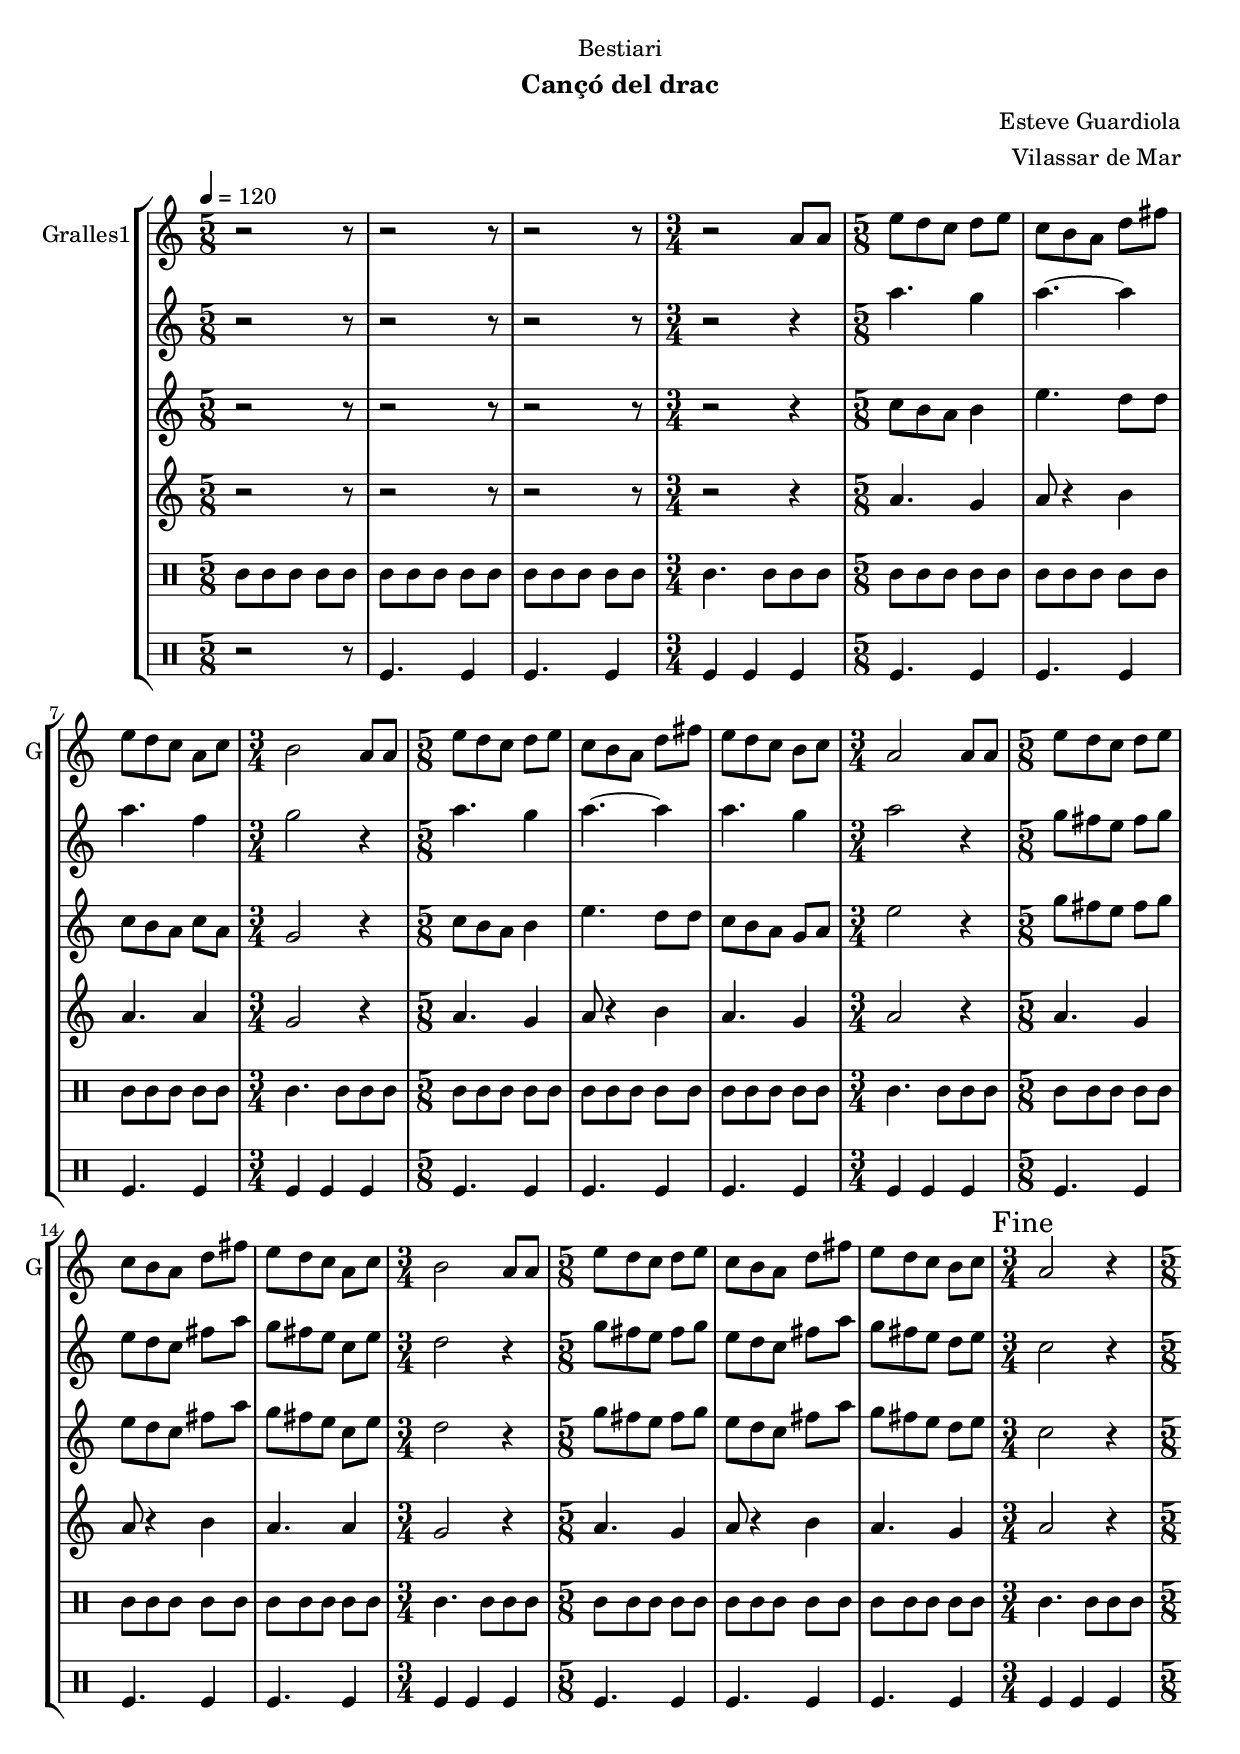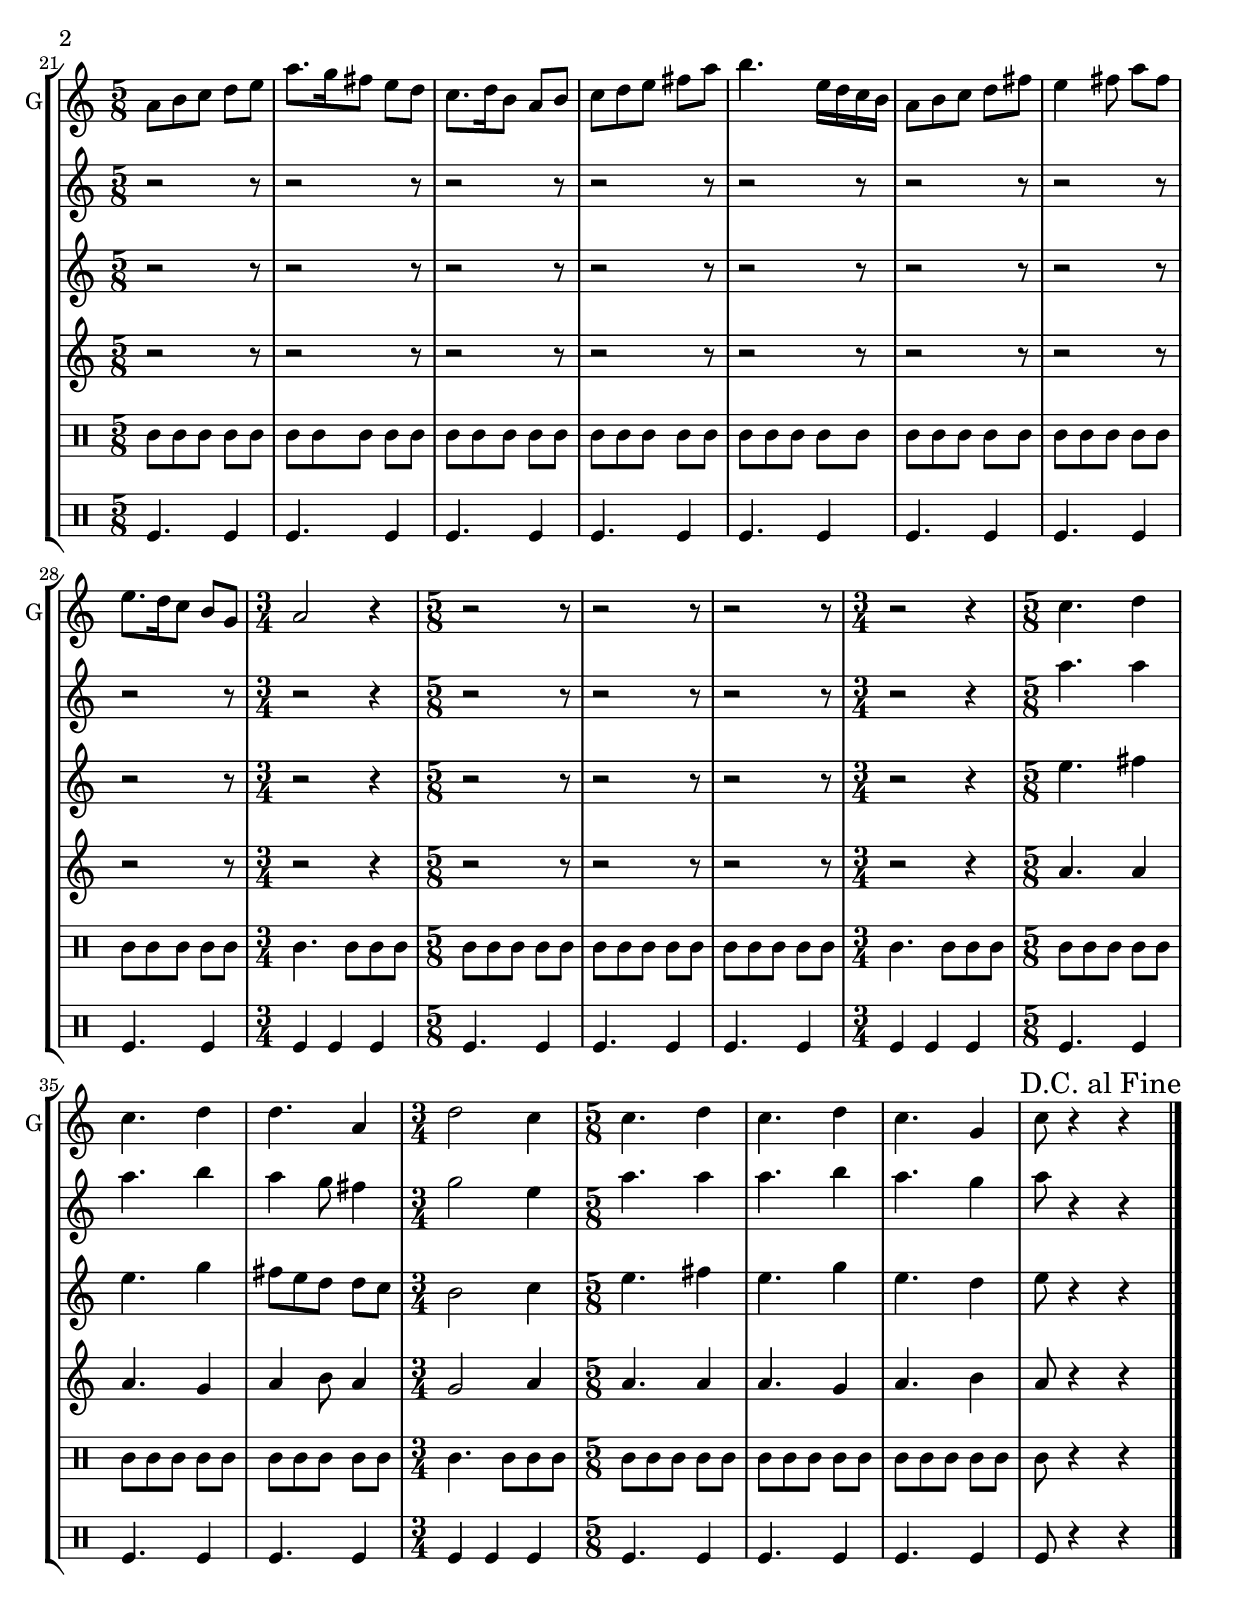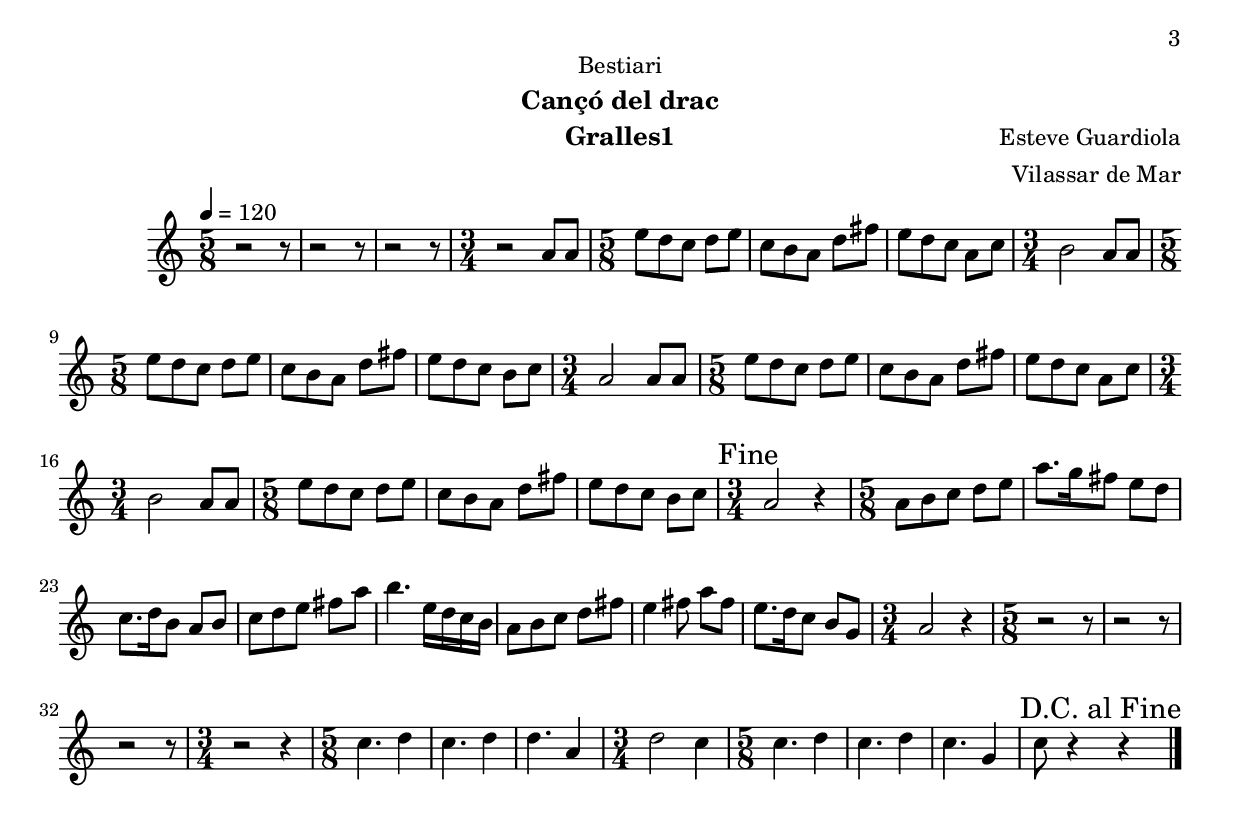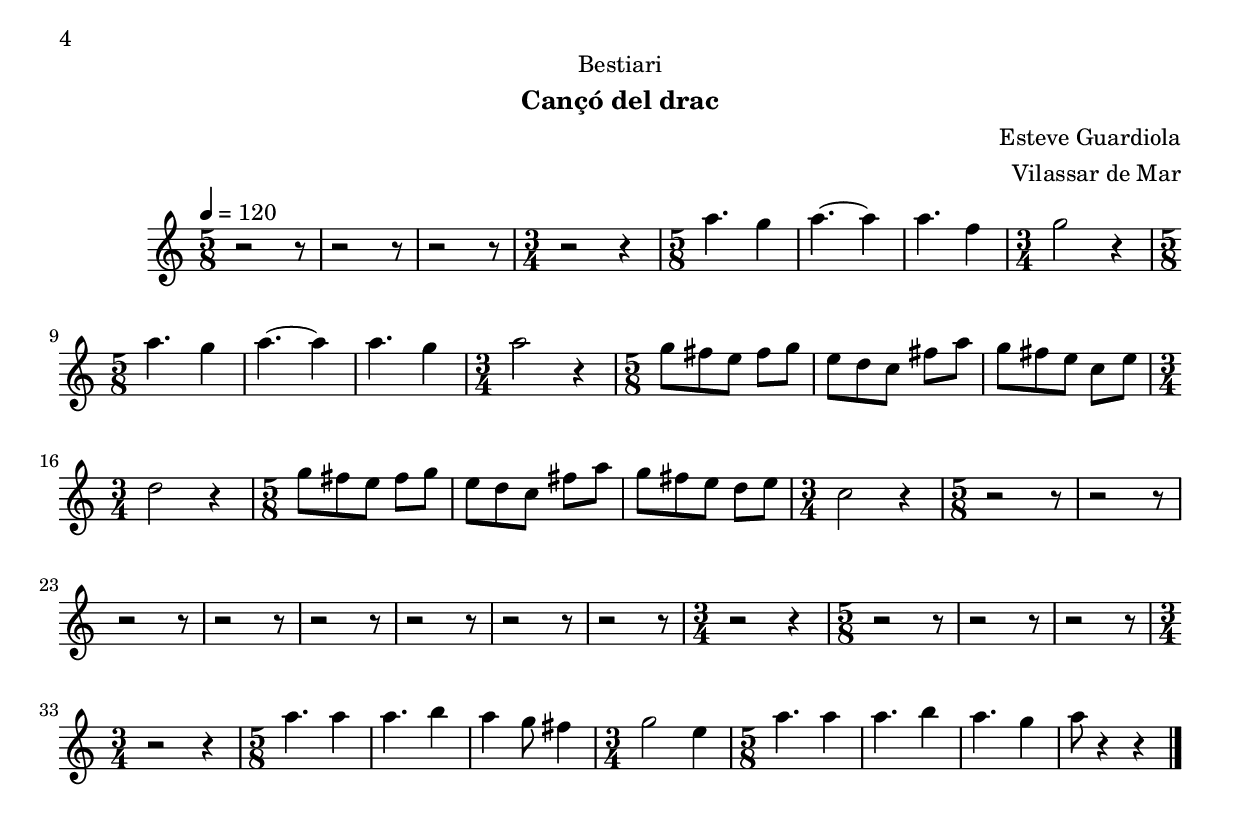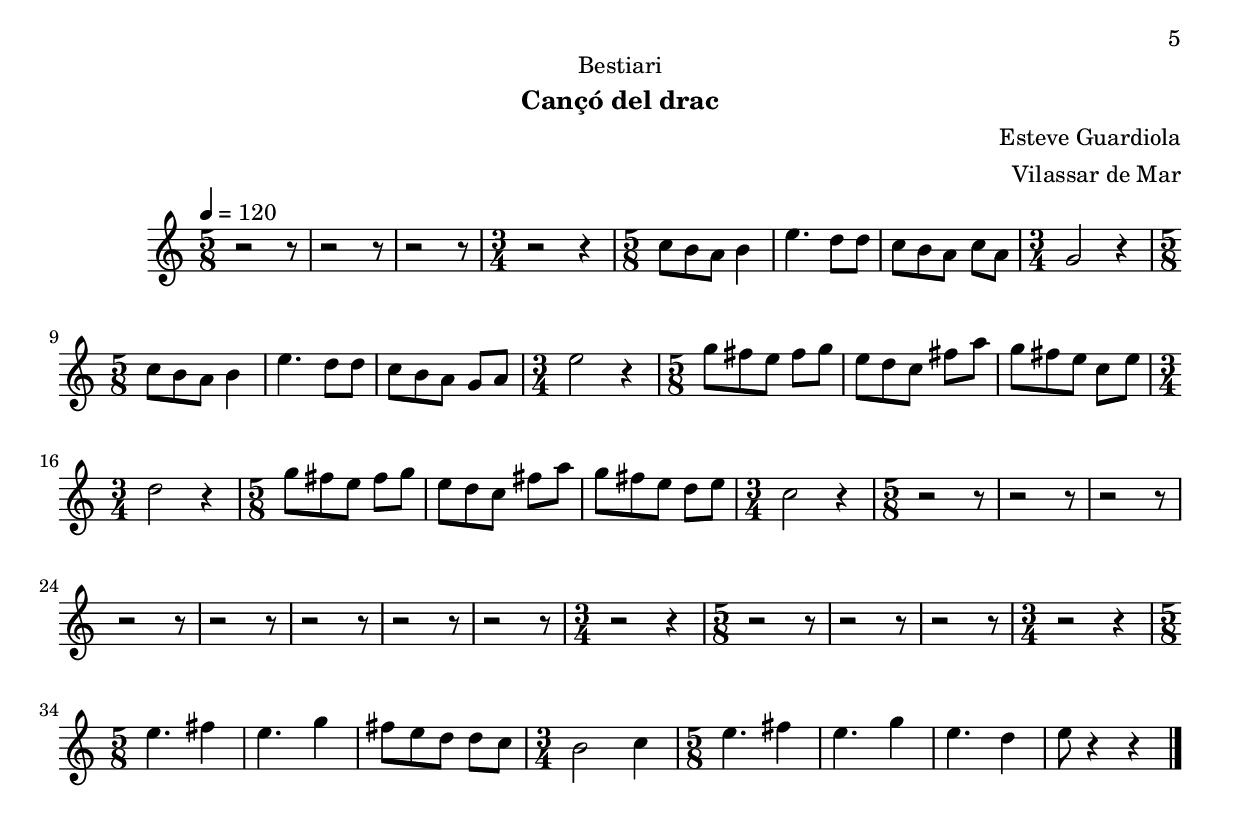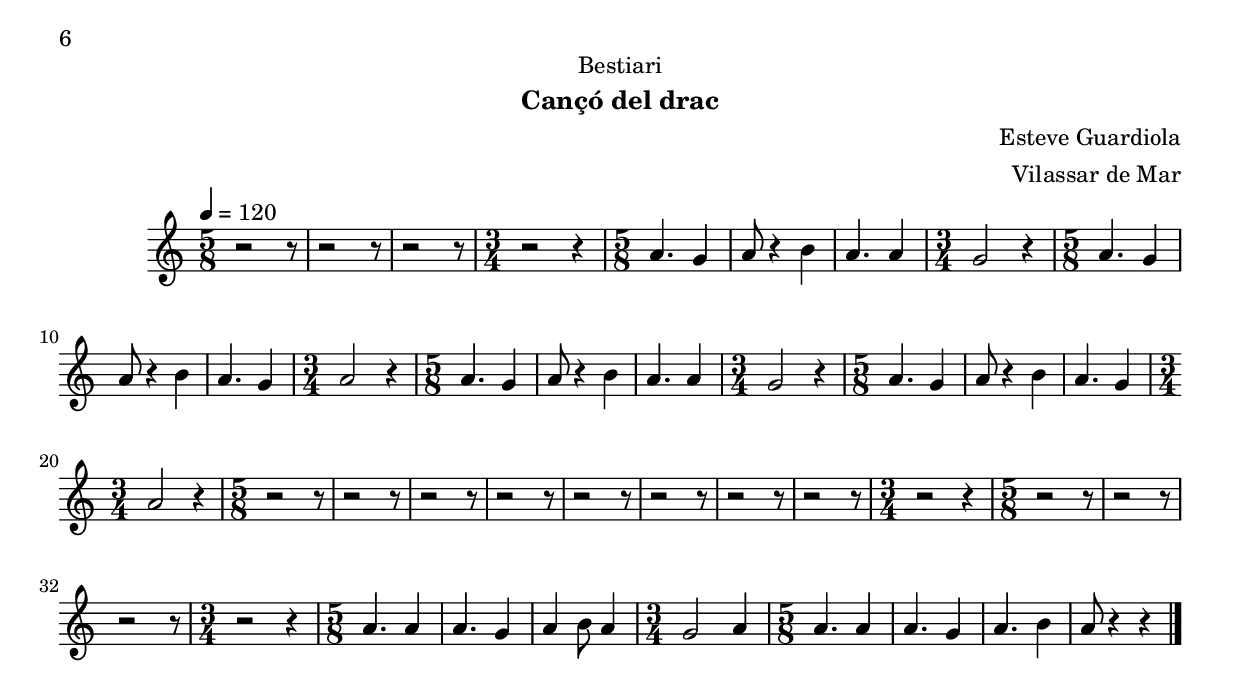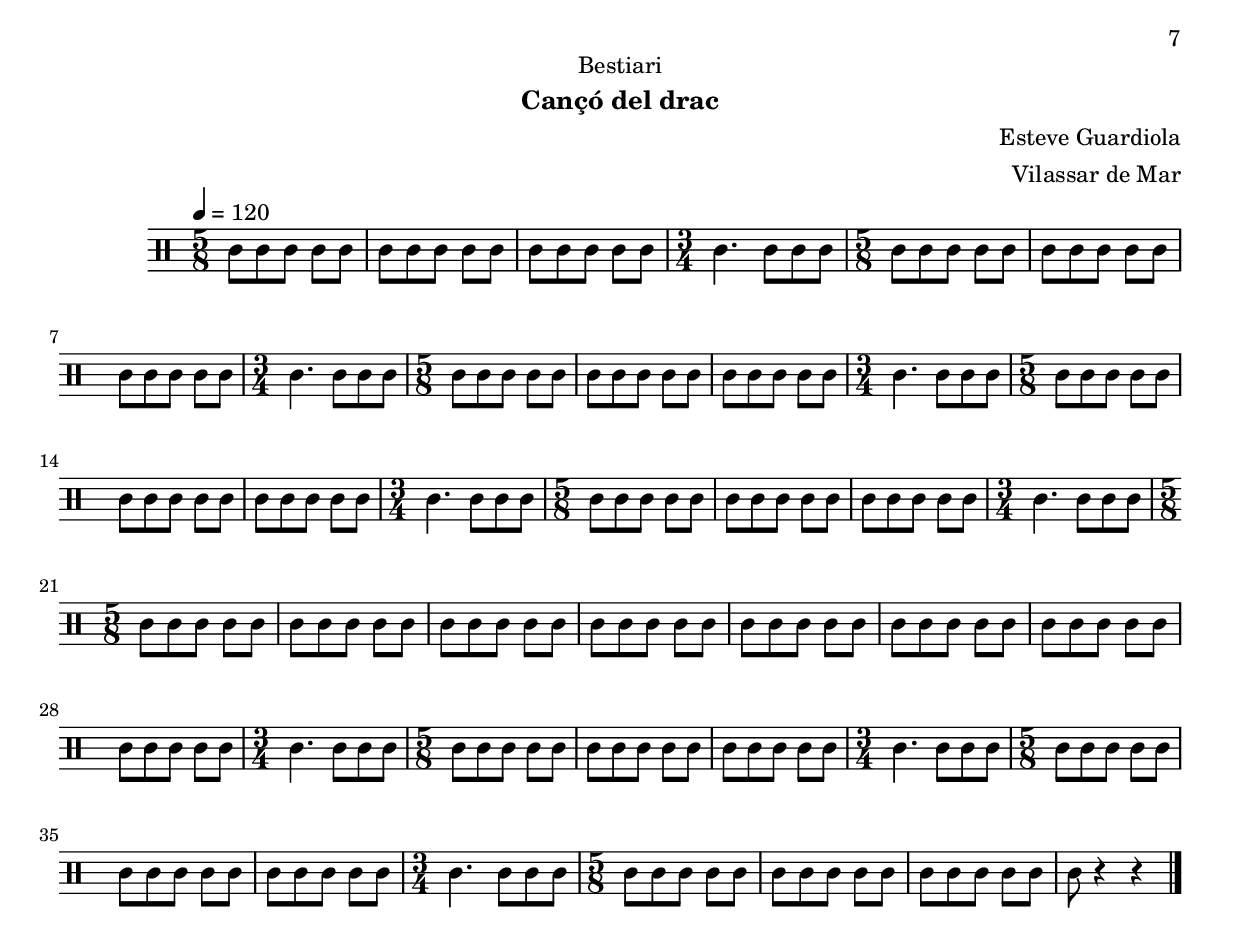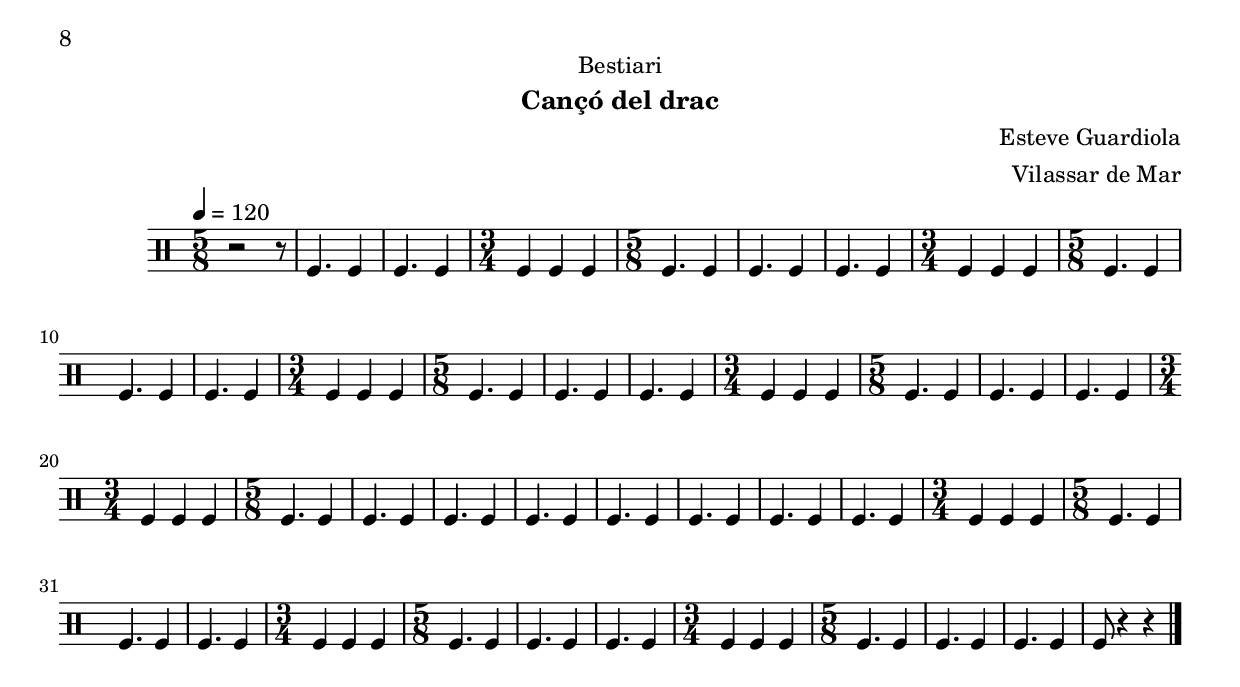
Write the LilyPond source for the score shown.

\version "2.22.1"

\header {
  dedication="Bestiari"
  title=""
  subtitle="Cançó del drac"
  subsubtitle=""
  poet=""
  meter=""
  piece=""
  composer="Esteve Guardiola"
  arranger="Vilassar de Mar"
  opus=""
  instrument=""
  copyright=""
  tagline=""
}

liniaroAa =
\relative a'
{
  \tempo 4=120
  \clef treble
  \key c \major
  \time 5/8
  r2 r8  |
  r2 r8  |
  r2 r8  |
  \time 3/4   r2 a8 a  |
  %05
  \time 5/8   e'8 d c d e  |
  c8 b a d fis  |
  e8 d c a c  |
  \time 3/4   b2 a8 a  |
  \time 5/8   e'8 d c d e  |
  %10
  c8 b a d fis  |
  e8 d c b c  |
  \time 3/4   a2 a8 a  |
  \time 5/8   e'8 d c d e  |
  c8 b a d fis  |
  %15
  e8 d c a c  |
  \time 3/4   b2 a8 a  |
  \time 5/8   e'8 d c d e  |
  c8 b a d fis  |
  e8 d c b c  |
  %20
  \time 3/4   \mark "Fine" a2 r4  |
  \time 5/8   a8 b c d e  |
  a8. g16 fis8 e d  |
  c8. d16 b8 a b  |
  c8 d e fis a  |
  %25
  b4. e,16 d c b  |
  a8 b c d fis  |
  e4 fis8 a fis  |
  e8. d16 c8 b g  |
  \time 3/4   a2 r4  |
  %30
  \time 5/8   r2 r8  |
  r2 r8  |
  r2 r8  |
  \time 3/4   r2 r4  |
  \time 5/8   c4. d4  |
  %35
  c4. d4  |
  d4. a4  |
  \time 3/4   d2 c4  |
  \time 5/8   c4. d4  |
  c4. d4  |
  %40
  c4. g4  |
  \mark "D.C. al Fine" c8 r4 r  \bar "|."
}

liniaroAb =
\relative a''
{
  \tempo 4=120
  \clef treble
  \key c \major
  \time 5/8
  r2 r8  |
  r2 r8  |
  r2 r8  |
  \time 3/4   r2 r4  |
  %05
  \time 5/8   a4. g4  |
  a4. ~ a4  |
  a4. f4  |
  \time 3/4   g2 r4  |
  \time 5/8   a4. g4  |
  %10
  a4. ~ a4  |
  a4. g4  |
  \time 3/4   a2 r4  |
  \time 5/8   g8 fis e fis g  |
  e8 d c fis a  |
  %15
  g8 fis e c e  |
  \time 3/4   d2 r4  |
  \time 5/8   g8 fis e fis g  |
  e8 d c fis a  |
  g8 fis e d e  |
  %20
  \time 3/4   c2 r4  |
  \time 5/8   r2 r8  |
  r2 r8  |
  r2 r8  |
  r2 r8  |
  %25
  r2 r8  |
  r2 r8  |
  r2 r8  |
  r2 r8  |
  \time 3/4   r2 r4  |
  %30
  \time 5/8   r2 r8  |
  r2 r8  |
  r2 r8  |
  \time 3/4   r2 r4  |
  \time 5/8   a'4. a4  |
  %35
  a4. b4  |
  a4 g8 fis4  |
  \time 3/4   g2 e4  |
  \time 5/8   a4. a4  |
  a4. b4  |
  %40
  a4. g4  |
  a8 r4 r  \bar "|."
}

liniaroAc =
\relative c''
{
  \tempo 4=120
  \clef treble
  \key c \major
  \time 5/8
  r2 r8  |
  r2 r8  |
  r2 r8  |
  \time 3/4   r2 r4  |
  %05
  \time 5/8   c8 b a b4  |
  e4. d8 d  |
  c8 b a c a  |
  \time 3/4   g2 r4  |
  \time 5/8   c8 b a b4  |
  %10
  e4. d8 d  |
  c8 b a g a  |
  \time 3/4   e'2 r4  |
  \time 5/8   g8 fis e fis g  |
  e8 d c fis a  |
  %15
  g8 fis e c e  |
  \time 3/4   d2 r4  |
  \time 5/8   g8 fis e fis g  |
  e8 d c fis a  |
  g8 fis e d e  |
  %20
  \time 3/4   c2 r4  |
  \time 5/8   r2 r8  |
  r2 r8  |
  r2 r8  |
  r2 r8  |
  %25
  r2 r8  |
  r2 r8  |
  r2 r8  |
  r2 r8  |
  \time 3/4   r2 r4  |
  %30
  \time 5/8   r2 r8  |
  r2 r8  |
  r2 r8  |
  \time 3/4   r2 r4  |
  \time 5/8   e4. fis4  |
  %35
  e4. g4  |
  fis8 e d d c  |
  \time 3/4   b2 c4  |
  \time 5/8   e4. fis4  |
  e4. g4  |
  %40
  e4. d4  |
  e8 r4 r  \bar "|."
}

liniaroAd =
\relative a'
{
  \tempo 4=120
  \clef treble
  \key c \major
  \time 5/8
  r2 r8  |
  r2 r8  |
  r2 r8  |
  \time 3/4   r2 r4  |
  %05
  \time 5/8   a4. g4  |
  a8 r4 b  |
  a4. a4  |
  \time 3/4   g2 r4  |
  \time 5/8   a4. g4  |
  %10
  a8 r4 b  |
  a4. g4  |
  \time 3/4   a2 r4  |
  \time 5/8   a4. g4  |
  a8 r4 b  |
  %15
  a4. a4  |
  \time 3/4   g2 r4  |
  \time 5/8   a4. g4  |
  a8 r4 b  |
  a4. g4  |
  %20
  \time 3/4   a2 r4  |
  \time 5/8   r2 r8  |
  r2 r8  |
  r2 r8  |
  r2 r8  |
  %25
  r2 r8  |
  r2 r8  |
  r2 r8  |
  r2 r8  |
  \time 3/4   r2 r4  |
  %30
  \time 5/8   r2 r8  |
  r2 r8  |
  r2 r8  |
  \time 3/4   r2 r4  |
  \time 5/8   a4. a4  |
  %35
  a4. g4  |
  a4 b8 a4  |
  \time 3/4   g2 a4  |
  \time 5/8   a4. a4  |
  a4. g4  |
  %40
  a4. b4  |
  a8 r4 r  \bar "|."
}

liniaroAe =
\drummode
{
  \tempo 4=120
  \time 5/8
  tomml8 tomml tomml tomml tomml  |
  tomml8 tomml tomml tomml tomml  |
  tomml8 tomml tomml tomml tomml  |
  \time 3/4   tomml4. tomml8 tomml tomml  |
  %05
  \time 5/8   tomml8 tomml tomml tomml tomml  |
  tomml8 tomml tomml tomml tomml  |
  tomml8 tomml tomml tomml tomml  |
  \time 3/4   tomml4. tomml8 tomml tomml  |
  \time 5/8   tomml8 tomml tomml tomml tomml  |
  %10
  tomml8 tomml tomml tomml tomml  |
  tomml8 tomml tomml tomml tomml  |
  \time 3/4   tomml4. tomml8 tomml tomml  |
  \time 5/8   tomml8 tomml tomml tomml tomml  |
  tomml8 tomml tomml tomml tomml  |
  %15
  tomml8 tomml tomml tomml tomml  |
  \time 3/4   tomml4. tomml8 tomml tomml  |
  \time 5/8   tomml8 tomml tomml tomml tomml  |
  tomml8 tomml tomml tomml tomml  |
  tomml8 tomml tomml tomml tomml  |
  %20
  \time 3/4   tomml4. tomml8 tomml tomml  |
  \time 5/8   tomml8 tomml tomml tomml tomml  |
  tomml8 tomml tomml tomml tomml  |
  tomml8 tomml tomml tomml tomml  |
  tomml8 tomml tomml tomml tomml  |
  %25
  tomml8 tomml tomml tomml tomml  |
  tomml8 tomml tomml tomml tomml  |
  tomml8 tomml tomml tomml tomml  |
  tomml8 tomml tomml tomml tomml  |
  \time 3/4   tomml4. tomml8 tomml tomml  |
  %30
  \time 5/8   tomml8 tomml tomml tomml tomml  |
  tomml8 tomml tomml tomml tomml  |
  tomml8 tomml tomml tomml tomml  |
  \time 3/4   tomml4. tomml8 tomml tomml  |
  \time 5/8   tomml8 tomml tomml tomml tomml  |
  %35
  tomml8 tomml tomml tomml tomml  |
  tomml8 tomml tomml tomml tomml  |
  \time 3/4   tomml4. tomml8 tomml tomml  |
  \time 5/8   tomml8 tomml tomml tomml tomml  |
  tomml8 tomml tomml tomml tomml  |
  %40
  tomml8 tomml tomml tomml tomml  |
  tomml8 r4 r  \bar "|."
}

liniaroAf =
\drummode
{
  \tempo 4=120
  \time 5/8
  r2 r8  |
  tomfl4. tomfl4  |
  tomfl4. tomfl4  |
  \time 3/4   tomfl4 tomfl tomfl  |
  %05
  \time 5/8   tomfl4. tomfl4  |
  tomfl4. tomfl4  |
  tomfl4. tomfl4  |
  \time 3/4   tomfl4 tomfl tomfl  |
  \time 5/8   tomfl4. tomfl4  |
  %10
  tomfl4. tomfl4  |
  tomfl4. tomfl4  |
  \time 3/4   tomfl4 tomfl tomfl  |
  \time 5/8   tomfl4. tomfl4  |
  tomfl4. tomfl4  |
  %15
  tomfl4. tomfl4  |
  \time 3/4   tomfl4 tomfl tomfl  |
  \time 5/8   tomfl4. tomfl4  |
  tomfl4. tomfl4  |
  tomfl4. tomfl4  |
  %20
  \time 3/4   tomfl4 tomfl tomfl  |
  \time 5/8   tomfl4. tomfl4  |
  tomfl4. tomfl4  |
  tomfl4. tomfl4  |
  tomfl4. tomfl4  |
  %25
  tomfl4. tomfl4  |
  tomfl4. tomfl4  |
  tomfl4. tomfl4  |
  tomfl4. tomfl4  |
  \time 3/4   tomfl4 tomfl tomfl  |
  %30
  \time 5/8   tomfl4. tomfl4  |
  tomfl4. tomfl4  |
  tomfl4. tomfl4  |
  \time 3/4   tomfl4 tomfl tomfl  |
  \time 5/8   tomfl4. tomfl4  |
  %35
  tomfl4. tomfl4  |
  tomfl4. tomfl4  |
  \time 3/4   tomfl4 tomfl tomfl  |
  \time 5/8   tomfl4. tomfl4  |
  tomfl4. tomfl4  |
  %40
  tomfl4. tomfl4  |
  tomfl8 r4 r  \bar "|."
}

\bookpart {
  \score {
    \new StaffGroup {
      \override Score.RehearsalMark #'self-alignment-X = #LEFT
      <<
        \new Staff \with {instrumentName = #"Gralles1" shortInstrumentName = #"G"} \liniaroAa
        \new Staff \with {instrumentName = #"" shortInstrumentName = #" "} \liniaroAb
        \new Staff \with {instrumentName = #"" shortInstrumentName = #" "} \liniaroAc
        \new Staff \with {instrumentName = #"" shortInstrumentName = #" "} \liniaroAd
        \new DrumStaff \with {instrumentName = #"" shortInstrumentName = #" "} \liniaroAe
        \new DrumStaff \with {instrumentName = #"" shortInstrumentName = #" "} \liniaroAf
      >>
    }
    \layout {}
  }
  \score { \unfoldRepeats
    \new StaffGroup {
      \override Score.RehearsalMark #'self-alignment-X = #LEFT
      <<
        \new Staff \with {instrumentName = #"Gralles1" shortInstrumentName = #"G"} \liniaroAa
        \new Staff \with {instrumentName = #"" shortInstrumentName = #" "} \liniaroAb
        \new Staff \with {instrumentName = #"" shortInstrumentName = #" "} \liniaroAc
        \new Staff \with {instrumentName = #"" shortInstrumentName = #" "} \liniaroAd
        \new DrumStaff \with {instrumentName = #"" shortInstrumentName = #" "} \liniaroAe
        \new DrumStaff \with {instrumentName = #"" shortInstrumentName = #" "} \liniaroAf
      >>
    }
    \midi {
      \set Staff.midiInstrument = "oboe"
      \set DrumStaff.midiInstrument = "drums"
    }
  }
}

\bookpart {
  \header {instrument="Gralles1"}
  \score {
    \new StaffGroup {
      \override Score.RehearsalMark #'self-alignment-X = #LEFT
      <<
        \new Staff \liniaroAa
      >>
    }
    \layout {}
  }
  \score { \unfoldRepeats
    \new StaffGroup {
      \override Score.RehearsalMark #'self-alignment-X = #LEFT
      <<
        \new Staff \liniaroAa
      >>
    }
    \midi {
      \set Staff.midiInstrument = "oboe"
      \set DrumStaff.midiInstrument = "drums"
    }
  }
}

\bookpart {
  \header {instrument=""}
  \score {
    \new StaffGroup {
      \override Score.RehearsalMark #'self-alignment-X = #LEFT
      <<
        \new Staff \liniaroAb
      >>
    }
    \layout {}
  }
  \score { \unfoldRepeats
    \new StaffGroup {
      \override Score.RehearsalMark #'self-alignment-X = #LEFT
      <<
        \new Staff \liniaroAb
      >>
    }
    \midi {
      \set Staff.midiInstrument = "oboe"
      \set DrumStaff.midiInstrument = "drums"
    }
  }
}

\bookpart {
  \header {instrument=""}
  \score {
    \new StaffGroup {
      \override Score.RehearsalMark #'self-alignment-X = #LEFT
      <<
        \new Staff \liniaroAc
      >>
    }
    \layout {}
  }
  \score { \unfoldRepeats
    \new StaffGroup {
      \override Score.RehearsalMark #'self-alignment-X = #LEFT
      <<
        \new Staff \liniaroAc
      >>
    }
    \midi {
      \set Staff.midiInstrument = "oboe"
      \set DrumStaff.midiInstrument = "drums"
    }
  }
}

\bookpart {
  \header {instrument=""}
  \score {
    \new StaffGroup {
      \override Score.RehearsalMark #'self-alignment-X = #LEFT
      <<
        \new Staff \liniaroAd
      >>
    }
    \layout {}
  }
  \score { \unfoldRepeats
    \new StaffGroup {
      \override Score.RehearsalMark #'self-alignment-X = #LEFT
      <<
        \new Staff \liniaroAd
      >>
    }
    \midi {
      \set Staff.midiInstrument = "oboe"
      \set DrumStaff.midiInstrument = "drums"
    }
  }
}

\bookpart {
  \header {instrument=""}
  \score {
    \new StaffGroup {
      \override Score.RehearsalMark #'self-alignment-X = #LEFT
      <<
        \new DrumStaff \liniaroAe
      >>
    }
    \layout {}
  }
  \score { \unfoldRepeats
    \new StaffGroup {
      \override Score.RehearsalMark #'self-alignment-X = #LEFT
      <<
        \new DrumStaff \liniaroAe
      >>
    }
    \midi {
      \set Staff.midiInstrument = "oboe"
      \set DrumStaff.midiInstrument = "drums"
    }
  }
}

\bookpart {
  \header {instrument=""}
  \score {
    \new StaffGroup {
      \override Score.RehearsalMark #'self-alignment-X = #LEFT
      <<
        \new DrumStaff \liniaroAf
      >>
    }
    \layout {}
  }
  \score { \unfoldRepeats
    \new StaffGroup {
      \override Score.RehearsalMark #'self-alignment-X = #LEFT
      <<
        \new DrumStaff \liniaroAf
      >>
    }
    \midi {
      \set Staff.midiInstrument = "oboe"
      \set DrumStaff.midiInstrument = "drums"
    }
  }
}

